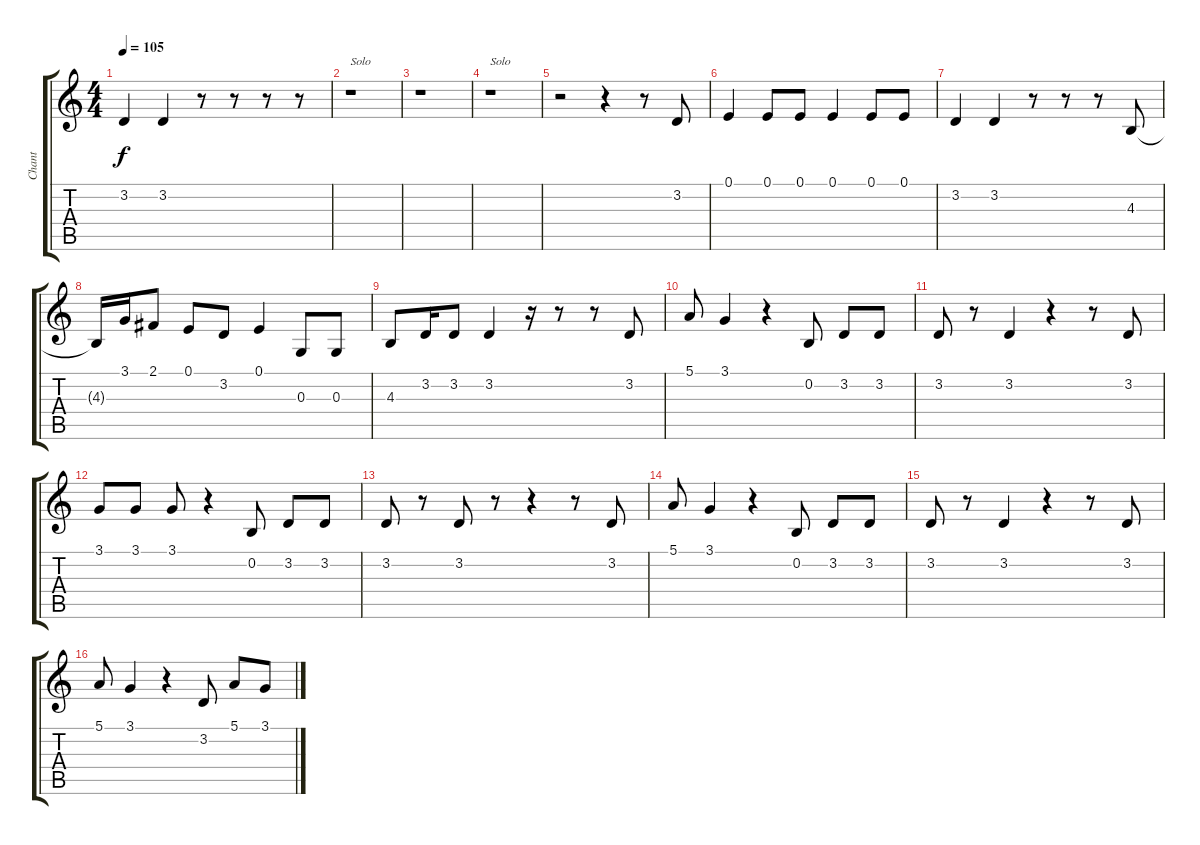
\track ("Chant" "Chant") {instrument altosax}
\staff {score tabs}
\tuning (E4 B3 G3 D3 A2 E2) {hide}
\ts (4 4)
\tempo 105
\clef g2
\ks c
3.2.4{dy f} 3.2.4 r.8 r.8 r.8 r.8 |
r.1{txt "Solo"} |
r.1 |
r.1{txt "Solo"} |
r.2 r.4 r.8 3.2.8 |
0.1.4 0.1.8 0.1.8 0.1.4 0.1.8 0.1.8 |
3.2.4 3.2.4 r.8 r.8 r.8 4.3.8 |
4.3{t}.16 3.1.16 2.1.8 0.1.8 3.2.8 0.1.4 0.3.8 0.3.8 |
4.3.8 3.2.16 3.2.8 3.2.4 r.16 r.8 r.8 3.2.8 |
5.1.8 3.1.4 r.4 0.2.8 3.2.8 3.2.8 |
3.2.8 r.8 3.2.4 r.4 r.8 3.2.8 |
3.1.8 3.1.8 3.1.8 r.4 0.2.8 3.2.8 3.2.8 |
3.2.8 r.8 3.2.8 r.8 r.4 r.8 3.2.8 |
5.1.8 3.1.4 r.4 0.2.8 3.2.8 3.2.8 |
3.2.8 r.8 3.2.4 r.4 r.8 3.2.8 |
5.1.8 3.1.4 r.4 3.2.8 5.1.8 3.1.8
